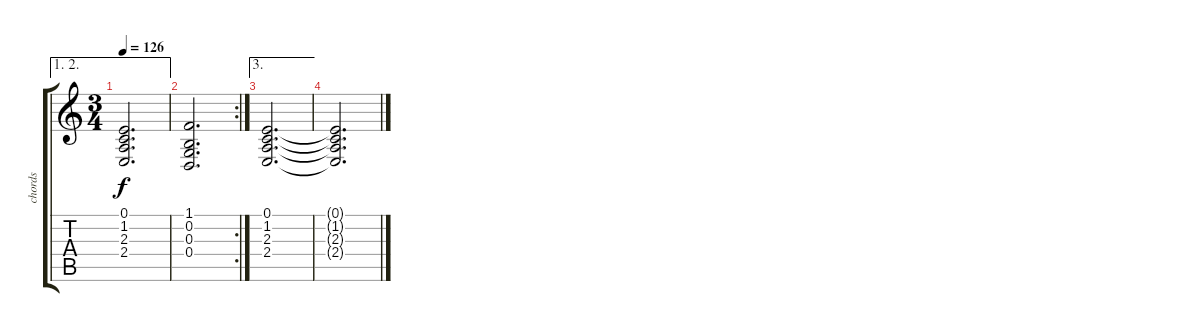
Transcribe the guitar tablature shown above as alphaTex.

\track ("chords" "chords") {instrument stringensemble1}
\staff {score tabs}
\tuning (E4 B3 G3 D3 A2 E2) {hide}
\ae (1 2)
\ts (3 4)
\tempo 126
\clef g2
\ks c
(0.1 1.2 2.3 2.4).2{d dy f} |
\rc 2
(1.1 0.2 0.3 0.4).2{d} |
\ae 3
(0.1 1.2 2.3 2.4).2{d} |
(0.1{t} 1.2{t} 2.3{t} 2.4{t}).2{d}
